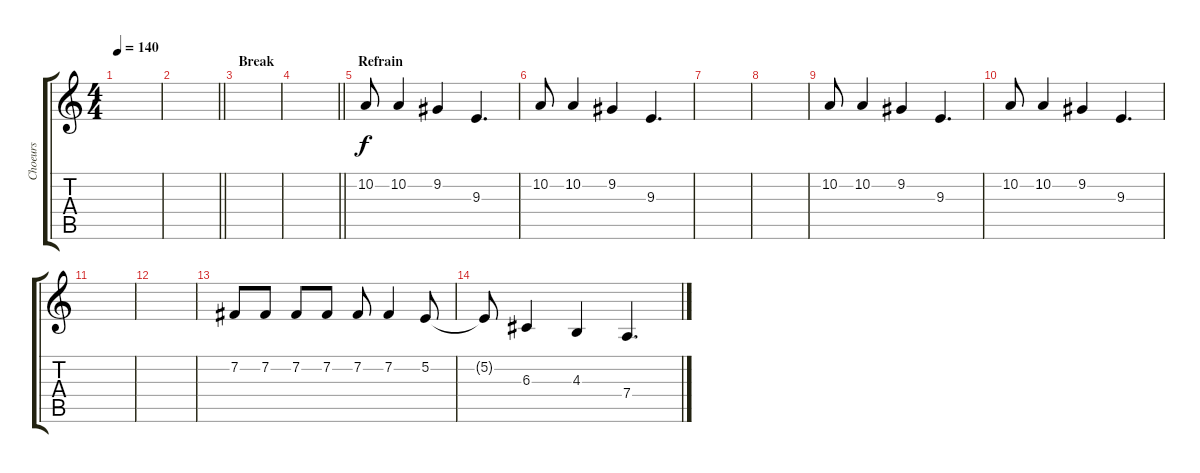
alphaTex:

\track ("Choeurs" "Choeurs") {instrument lead6voice}
\staff {score tabs}
\tuning (E4 B3 G3 D3 A2 D2) {hide}
\ts (4 4)
\tempo 140
\clef g2
\ks c
|
\barLineRight lightlight
|
\section ("" "Break")
|
\barLineRight lightlight
|
\section ("" "Refrain")
10.2.8 10.2.4 9.2.4 9.3.4{d} |
10.2.8 10.2.4 9.2.4 9.3.4{d} |
|
|
10.2.8 10.2.4 9.2.4 9.3.4{d} |
10.2.8 10.2.4 9.2.4 9.3.4{d} |
|
|
7.2.8 7.2.8 7.2.8 7.2.8 7.2.8 7.2.4 5.2.8 |
5.2{t}.8 6.3.4 4.3.4 7.4.4{d}
